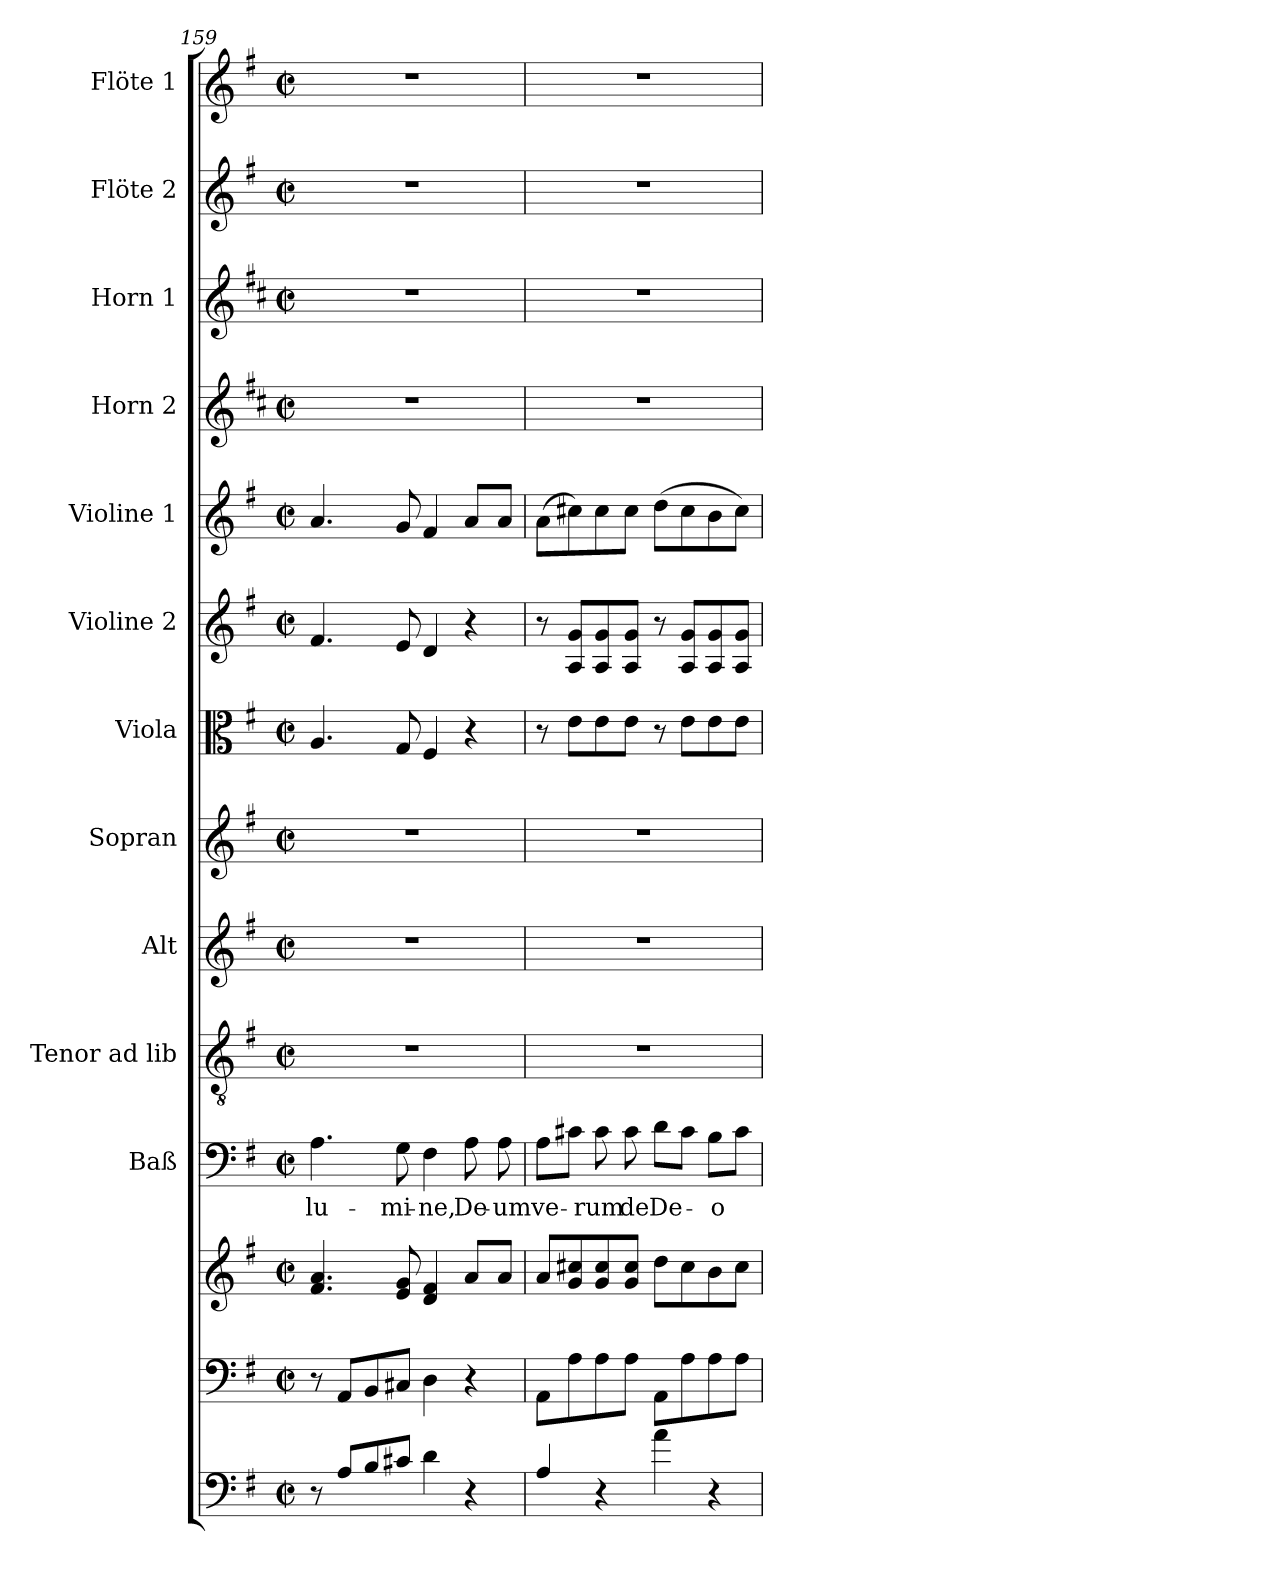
**kern	**kern	**kern	**kern	**text	**kern	**kern	**kern	**kern	**kern	**kern	**kern	**kern	**kern	**kern
*part13	*part12	*part12	*part11	*part11	*part10	*part9	*part8	*part7	*part6	*part5	*part4	*part3	*part2	*part1
*staff14	*staff13	*staff12	*staff11	*staff11	*staff10	*staff9	*staff8	*staff7	*staff6	*staff5	*staff4	*staff3	*staff2	*staff1
*	*	*	*I"Baß	*	*I"Tenor ad lib	*I"Alt	*I"Sopran	*I"Viola	*I"Violine 2	*I"Violine 1	*I"Horn 2	*I"Horn 1	*I"Flöte 2	*I"Flöte 1
*	*	*	*I'Baß	*	*I'Ten	*I'Alt	*I'Sop	*I'Vla.	*I'Vln. 2	*I'Vln. 1	*I'Hrn. 2	*I'Hrn. 1	*I'Fl. 2	*I'Fl. 1
*clefF4	*clefF4	*clefG2	*clefF4	*	*clefGv2	*clefG2	*clefG2	*clefC3	*clefG2	*clefG2	*clefG2	*clefG2	*clefG2	*clefG2
*ITrd7c12	*	*	*	*	*	*	*	*	*	*	*ITrd4c7	*ITrd4c7	*	*
*k[f#]	*k[f#]	*k[f#]	*k[f#]	*	*k[f#]	*k[f#]	*k[f#]	*k[f#]	*k[f#]	*k[f#]	*k[f#]	*k[f#]	*k[f#]	*k[f#]
*G:	*G:	*G:	*G:	*	*G:	*G:	*G:	*G:	*G:	*G:	*G:	*G:	*G:	*G:
*M2/2	*M2/2	*M2/2	*M2/2	*	*M2/2	*M2/2	*M2/2	*M2/2	*M2/2	*M2/2	*M2/2	*M2/2	*M2/2	*M2/2
*met(c|)	*met(c|)	*met(c|)	*met(c|)	*	*met(c|)	*met(c|)	*met(c|)	*met(c|)	*met(c|)	*met(c|)	*met(c|)	*met(c|)	*met(c|)	*met(c|)
=159	=159	=159	=159	=159	=159	=159	=159	=159	=159	=159	=159	=159	=159	=159
!	!	!	!	!LO:LY:b	!	!	!	!	!	!	!	!	!	!
8r	8r	4.f#/ 4.a/	4.A\	lu-	1r	1r	1r	4.A/	4.f#/	4.a/	1r	1r	1r	1r
8AA/L	8AA/L	.	.	.	.	.	.	.	.	.	.	.	.	.
8BB/	8BB/	.	.	.	.	.	.	.	.	.	.	.	.	.
!	!	!	!	!LO:LY:b	!	!	!	!	!	!	!	!	!	!
8C#X/J	8C#X/J	8e/ 8g/	8G\	-mi-	.	.	.	8G/	8e/	8g/	.	.	.	.
!	!	!	!	!LO:LY:b	!	!	!	!	!	!	!	!	!	!
4D\	4D\	4d/ 4f#/	4F#\	-ne,	.	.	.	4F#/	4d/	4f#/	.	.	.	.
!	!	!	!	!LO:LY:b	!	!	!	!	!	!	!	!	!	!
4r	4r	8a/L	8A\	De-	.	.	.	4r	4r	8a/L	.	.	.	.
!	!	!	!	!LO:LY:b	!	!	!	!	!	!	!	!	!	!
.	.	8a/J	8A\	-um	.	.	.	.	.	8a/J	.	.	.	.
!!LO:PB:g=z
=160	=160	=160	=160	=160	=160	=160	=160	=160	=160	=160	=160	=160	=160	=160
!	!	!	!	!LO:LY:b	!	!	!	!	!	!	!	!	!	!
4AA/	8AA\L	8a/L	8A\L	ve-	1r	1r	1r	8r	8r	(>8a\L	1r	1r	1r	1r
.	8A\	8g/ 8cc#X/	8c#X\J	.	.	.	.	8e\L	8A/ 8g/L	8cc#X\)	.	.	.	.
!	!	!	!	!LO:LY:b	!	!	!	!	!	!	!	!	!	!
4r	8A\	8g/ 8cc#/	8c#\	-rum	.	.	.	8e\	8A/ 8g/	8cc#\	.	.	.	.
!	!	!	!	!LO:LY:b	!	!	!	!	!	!	!	!	!	!
.	8A\J	8g/ 8cc#/J	8c#\	de	.	.	.	8e\J	8A/ 8g/J	8cc#\J	.	.	.	.
!	!	!	!	!LO:LY:b	!	!	!	!	!	!	!	!	!	!
4A\	8AA\L	8dd\L	8d\L	De-	.	.	.	8r	8r	(>8dd\L	.	.	.	.
.	8A\	8cc#\	8c#\J	.	.	.	.	8e\L	8A/ 8g/L	8cc#\	.	.	.	.
!	!	!	!	!LO:LY:b	!	!	!	!	!	!	!	!	!	!
4r	8A\	8b\	8B\L	-o	.	.	.	8e\	8A/ 8g/	8b\	.	.	.	.
.	8A\J	8cc#\J	8c#\J	.	.	.	.	8e\J	8A/ 8g/J	8cc#\J)	.	.	.	.
=	=	=	=	=	=	=	=	=	=	=	=	=	=	=
*-	*-	*-	*-	*-	*-	*-	*-	*-	*-	*-	*-	*-	*-	*-
